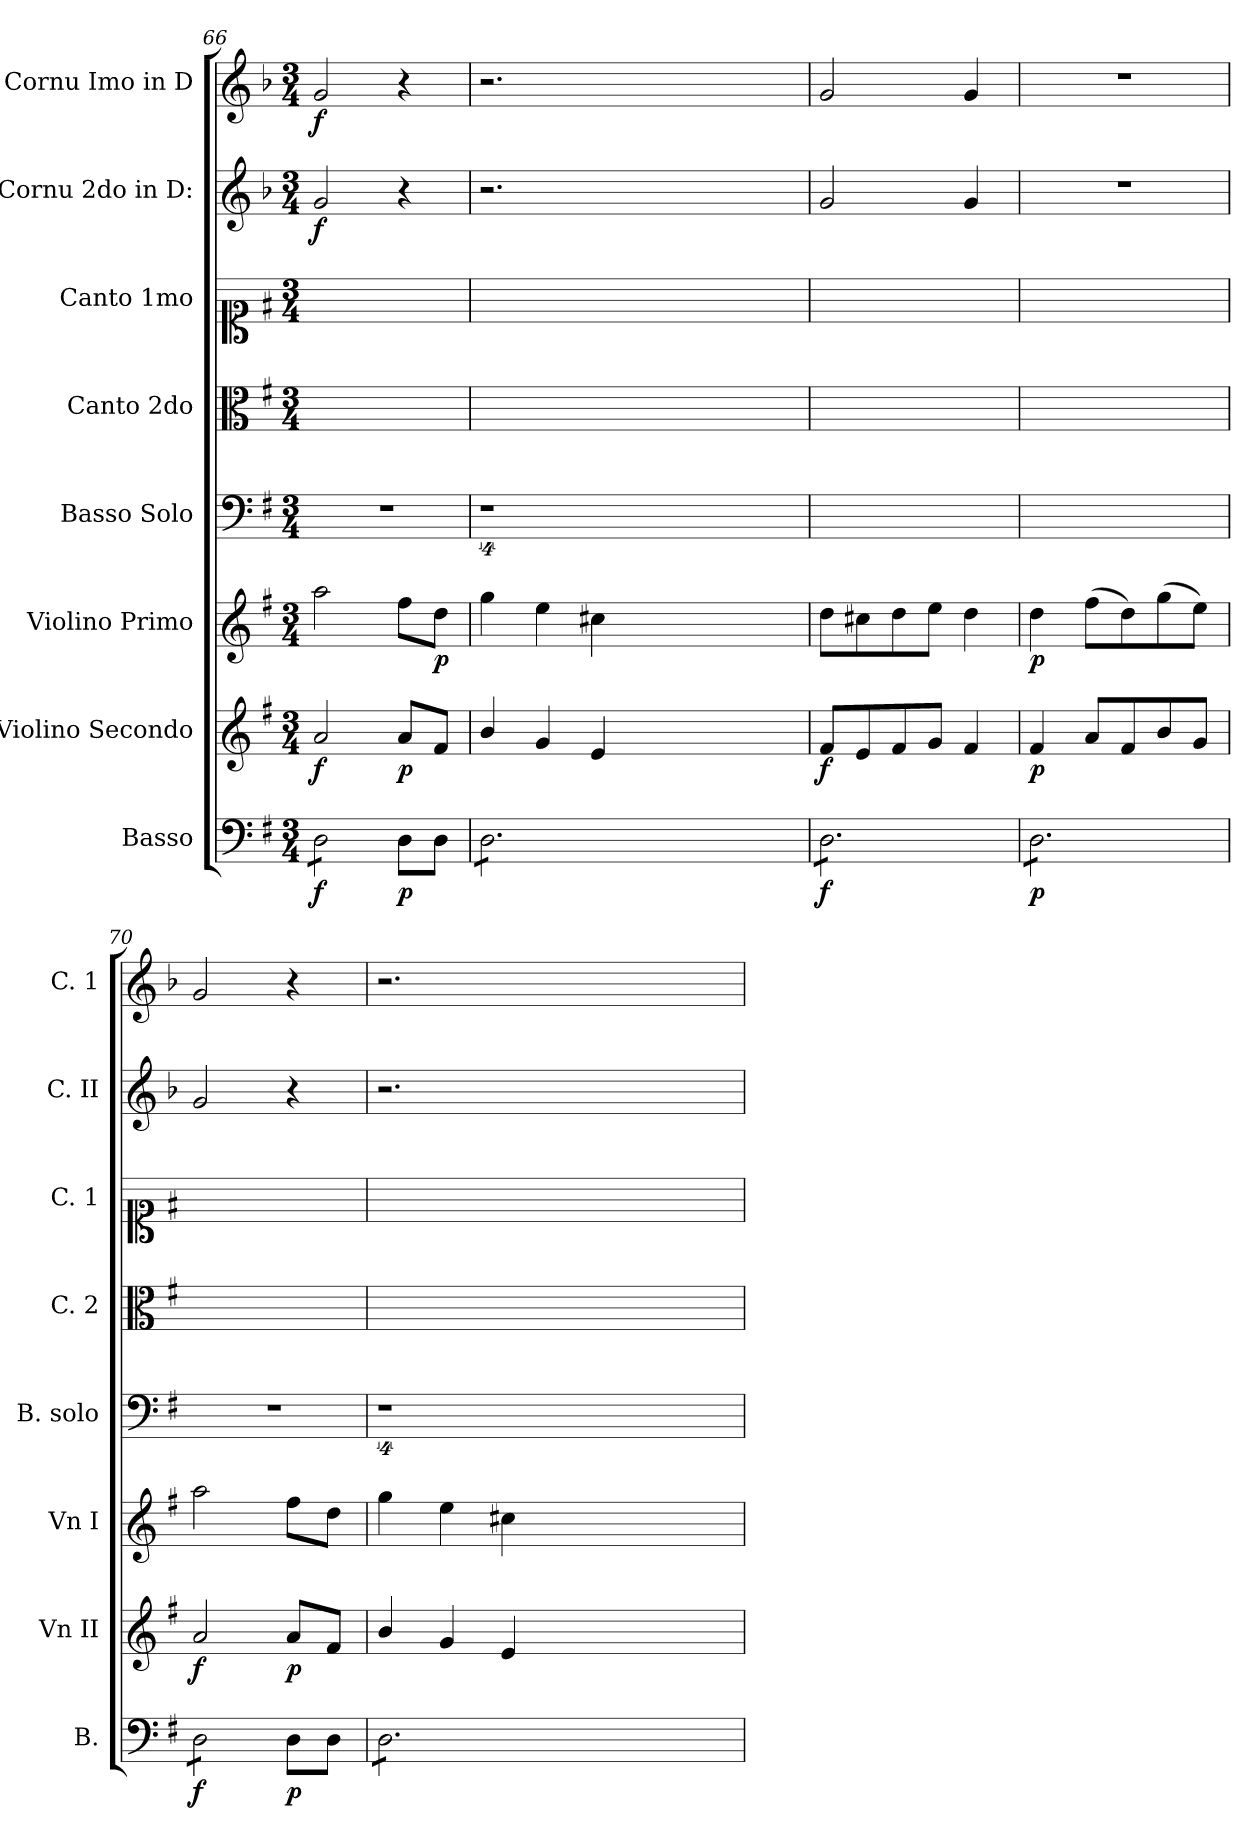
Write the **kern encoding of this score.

**kern	**dynam	**kern	**dynam	**kern	**dynam	**kern	**kern	**kern	**kern	**dynam	**kern	**dynam
*part8	*part8	*part7	*part7	*part6	*part6	*part5	*part4	*part3	*part2	*part2	*part1	*part1
*staff8	*staff8	*staff7	*staff7	*staff6	*staff6	*staff5	*staff4	*staff3	*staff2	*staff2	*staff1	*staff1
*I"Basso	*	*I"Violino Secondo	*	*I"Violino Primo	*	*I"Basso Solo	*I"Canto 2do	*I"Canto 1mo	*I"Cornu 2do in D:	*	*I"Cornu Imo in D	*
*I'B.	*	*I'Vn II	*	*I'Vn I	*	*I'B. solo	*I'C. 2	*I'C. 1	*I'C. II	*	*I'C. 1	*
*clefF4	*	*clefG2	*	*clefG2	*	*clefF4	*clefC3	*clefC1	*clefG2	*	*clefG2	*
*	*	*	*	*	*	*	*	*	*ITrd-1c-2	*	*ITrd-1c-2	*
*k[f#]	*	*k[f#]	*	*k[f#]	*	*k[f#]	*k[f#]	*k[f#]	*k[f#]	*	*k[f#]	*
*G:	*	*G:	*	*G:	*	*G:	*G:	*G:	*G:	*	*G:	*
*M3/4	*	*M3/4	*	*M3/4	*	*M3/4	*M3/4	*M3/4	*M3/4	*	*M3/4	*
=66	=66	=66	=66	=66	=66	=66	=66	=66	=66	=66	=66	=66
*tremolo	*	*	*	*	*	*	*	*	*	*	*	*
8D\L	f	2a/	f	2aa\	f&colon;	2.r	2.ryy	2.ryy	2a/	f	2a/	f
8D\	.	.	.	.	.	.	.	.	.	.	.	.
8D\	.	.	.	.	.	.	.	.	.	.	.	.
8D\J	.	.	.	.	.	.	.	.	.	.	.	.
*Xtremolo	*	*	*	*	*	*	*	*	*	*	*	*
8D\L	p	8a/L	p	8ff#\L	.	.	.	.	4r	.	4r	.
8D\J	.	8f#/J	.	8dd\J	p	.	.	.	.	.	.	.
=67	=67	=67	=67	=67	=67	=67	=67	=67	=67	=67	=67	=67
*tremolo	*	*	*	*	*	*	*	*	*	*	*	*
8D\L	.	4b/	.	4gg\	.	4%9r	2.ryy	2.ryy	2.r	.	2.r	.
8D\	.	.	.	.	.	.	.	.	.	.	.	.
8D\	.	4g/	.	4ee\	.	.	.	.	.	.	.	.
8D\	.	.	.	.	.	.	.	.	.	.	.	.
8D\	.	4e/	.	4cc#X\	.	.	.	.	.	.	.	.
8D\J	.	.	.	.	.	.	.	.	.	.	.	.
1.ryy	.	1.ryy	.	1.ryy	.	.	1.ryy	1.ryy	1.ryy	.	1.ryy	.
=68	=68	=68	=68	=68	=68	=68	=68	=68	=68	=68	=68	=68
8D\L	f	8f#/L	f	8dd\L	f&colon;	2.ryy	2.ryy	2.ryy	2a/	.	2a/	.
8D\	.	8e/	.	8cc#X\	.	.	.	.	.	.	.	.
8D\	.	8f#/	.	8dd\	.	.	.	.	.	.	.	.
8D\	.	8g/J	.	8ee\J	.	.	.	.	.	.	.	.
8D\	.	4f#/	.	4dd\	.	.	.	.	4a/	.	4a/	.
8D\J	.	.	.	.	.	.	.	.	.	.	.	.
=69	=69	=69	=69	=69	=69	=69	=69	=69	=69	=69	=69	=69
8D\L	p	4f#/	p	4dd\	p	2.ryy	2.ryy	2.ryy	2.r	.	2.r	.
8D\	.	.	.	.	.	.	.	.	.	.	.	.
8D\	.	8a/L	.	(8ff#\L	.	.	.	.	.	.	.	.
8D\	.	8f#/	.	8dd\)	.	.	.	.	.	.	.	.
8D\	.	8b/	.	(8gg\	.	.	.	.	.	.	.	.
8D\J	.	8g/J	.	8ee\J)	.	.	.	.	.	.	.	.
=70	=70	=70	=70	=70	=70	=70	=70	=70	=70	=70	=70	=70
8D\L	f	2a/	f	2aa\	f&colon;	2.r	2.ryy	2.ryy	2a/	.	2a/	.
8D\	.	.	.	.	.	.	.	.	.	.	.	.
8D\	.	.	.	.	.	.	.	.	.	.	.	.
8D\J	.	.	.	.	.	.	.	.	.	.	.	.
*Xtremolo	*	*	*	*	*	*	*	*	*	*	*	*
8D\L	p	8a/L	p	8ff#\L	p&colon;	.	.	.	4r	.	4r	.
8D\J	.	8f#/J	.	8dd\J	.	.	.	.	.	.	.	.
=71	=71	=71	=71	=71	=71	=71	=71	=71	=71	=71	=71	=71
*tremolo	*	*	*	*	*	*	*	*	*	*	*	*
8D\L	.	4b/	.	4gg\	.	4%9r	2.ryy	2.ryy	2.r	.	2.r	.
8D\	.	.	.	.	.	.	.	.	.	.	.	.
8D\	.	4g/	.	4ee\	.	.	.	.	.	.	.	.
8D\	.	.	.	.	.	.	.	.	.	.	.	.
8D\	.	4e/	.	4cc#X\	.	.	.	.	.	.	.	.
8D\J	.	.	.	.	.	.	.	.	.	.	.	.
*Xtremolo	*	*	*	*	*	*	*	*	*	*	*	*
1.ryy	.	1.ryy	.	1.ryy	.	.	1.ryy	1.ryy	1.ryy	.	1.ryy	.
=	=	=	=	=	=	=	=	=	=	=	=	=
*-	*-	*-	*-	*-	*-	*-	*-	*-	*-	*-	*-	*-
